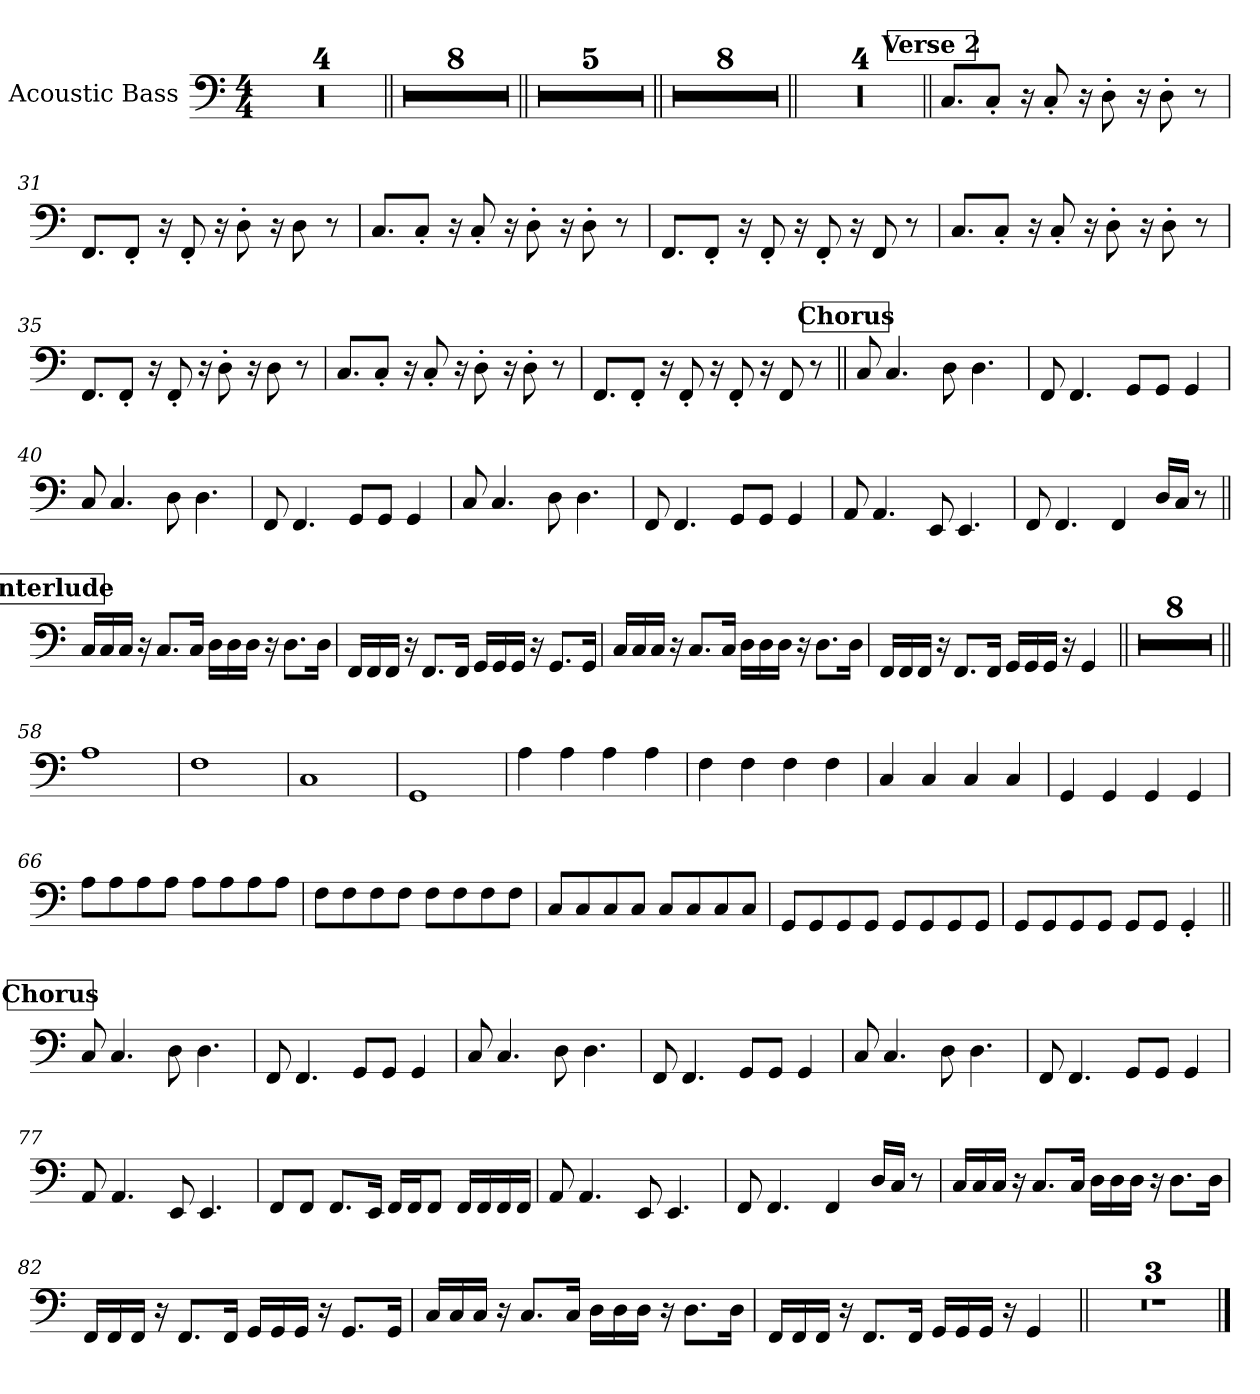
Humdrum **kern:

**kern
*part1
*staff1
*I"Acoustic Bass
*I'Bass
*clefF4
*ITrd7c12
*k[]
*M4/4
=1
1r
=2
1r
=3
1r
=4
1r
=5||
1r
=6
1r
=7
1r
=8
1r
=9
1r
=10
1r
=11
1r
=12
1r
=13||
1r
=14
1r
=15
1r
=16
1r
=17
1r
=18||
1r
=19
1r
=20
1r
=21
1r
=22
1r
=23
1r
=24
1r
=25
1r
=26||
1r
=27
1r
=28
1r
=29
1r
!!LO:REH:place=s1:a:B:fs=14:t=Verse 2
=30||
8.CC/L
8CC'/J
16r
8CC'/
16r
8DD'\
16r
8DD'\
8r
!!LO:LB:g=z
=31
8.FFF/L
8FFF'/J
16r
8FFF'/
16r
8DD'\
16r
8DD\
8r
=32
8.CC/L
8CC'/J
16r
8CC'/
16r
8DD'\
16r
8DD'\
8r
=33
8.FFF/L
8FFF'/J
16r
8FFF'/
16r
8FFF'/
16r
8FFF/
8r
=34
8.CC/L
8CC'/J
16r
8CC'/
16r
8DD'\
16r
8DD'\
8r
!!LO:LB:g=z
=35
8.FFF/L
8FFF'/J
16r
8FFF'/
16r
8DD'\
16r
8DD\
8r
=36
8.CC/L
8CC'/J
16r
8CC'/
16r
8DD'\
16r
8DD'\
8r
=37
8.FFF/L
8FFF'/J
16r
8FFF'/
16r
8FFF'/
16r
8FFF/
8r
!!LO:REH:place=s1:a:B:fs=14:t=Chorus
=38||
8CC/
4.CC/
8DD\
4.DD\
=39
8FFF/
4.FFF/
8GGG/L
8GGG/J
4GGG/
!!LO:LB:g=z
=40
8CC/
4.CC/
8DD\
4.DD\
=41
8FFF/
4.FFF/
8GGG/L
8GGG/J
4GGG/
=42
8CC/
4.CC/
8DD\
4.DD\
=43
8FFF/
4.FFF/
8GGG/L
8GGG/J
4GGG/
=44
8AAA/
4.AAA/
8EEE/
4.EEE/
=45
8FFF/
4.FFF/
4FFF/
16DD/LL
16CC/JJ
8r
!!LO:LB:g=z
!!LO:REH:place=s1:a:B:fs=14:t=Interlude
=46||
16CC/LL
16CC/
16CC/JJ
16r
8.CC/L
16CC/Jk
16DD\LL
16DD\
16DD\JJ
16r
8.DD\L
16DD\Jk
=47
16FFF/LL
16FFF/
16FFF/JJ
16r
8.FFF/L
16FFF/Jk
16GGG/LL
16GGG/
16GGG/JJ
16r
8.GGG/L
16GGG/Jk
=48
16CC/LL
16CC/
16CC/JJ
16r
8.CC/L
16CC/Jk
16DD\LL
16DD\
16DD\JJ
16r
8.DD\L
16DD\Jk
!!LO:LB:g=z
=49
16FFF/LL
16FFF/
16FFF/JJ
16r
8.FFF/L
16FFF/Jk
16GGG/LL
16GGG/
16GGG/JJ
16r
4GGG/
=50||
1r
=51
1r
=52
1r
=53
1r
=54
1r
=55
1r
=56
1r
=57
1r
=58||
1AA
=59
1FF
=60
1CC
=61
1GGG
=62
4AA\
4AA\
4AA\
4AA\
=63
4FF\
4FF\
4FF\
4FF\
!!LO:LB:g=z
=64
4CC/
4CC/
4CC/
4CC/
=65
4GGG/
4GGG/
4GGG/
4GGG/
=66
8AA\L
8AA\
8AA\
8AA\J
8AA\L
8AA\
8AA\
8AA\J
=67
8FF\L
8FF\
8FF\
8FF\J
8FF\L
8FF\
8FF\
8FF\J
=68
8CC/L
8CC/
8CC/
8CC/J
8CC/L
8CC/
8CC/
8CC/J
=69
8GGG/L
8GGG/
8GGG/
8GGG/J
8GGG/L
8GGG/
8GGG/
8GGG/J
!!LO:LB:g=z
=70
8GGG/L
8GGG/
8GGG/
8GGG/J
8GGG/L
8GGG/J
4GGG'/
!!LO:REH:place=s1:a:B:fs=14:t=Chorus
=71||
8CC/
4.CC/
8DD\
4.DD\
=72
8FFF/
4.FFF/
8GGG/L
8GGG/J
4GGG/
=73
8CC/
4.CC/
8DD\
4.DD\
=74
8FFF/
4.FFF/
8GGG/L
8GGG/J
4GGG/
=75
8CC/
4.CC/
8DD\
4.DD\
=76
8FFF/
4.FFF/
8GGG/L
8GGG/J
4GGG/
!!LO:LB:g=z
=77
8AAA/
4.AAA/
8EEE/
4.EEE/
=78
8FFF/L
8FFF/J
8.FFF/L
16EEE/Jk
16FFF/LL
16FFF/J
8FFF/J
16FFF/LL
16FFF/
16FFF/
16FFF/JJ
=79
8AAA/
4.AAA/
8EEE/
4.EEE/
=80
8FFF/
4.FFF/
4FFF/
16DD/LL
16CC/JJ
8r
=81
16CC/LL
16CC/
16CC/JJ
16r
8.CC/L
16CC/Jk
16DD\LL
16DD\
16DD\JJ
16r
8.DD\L
16DD\Jk
!!LO:PB:g=z
=82
16FFF/LL
16FFF/
16FFF/JJ
16r
8.FFF/L
16FFF/Jk
16GGG/LL
16GGG/
16GGG/JJ
16r
8.GGG/L
16GGG/Jk
=83
16CC/LL
16CC/
16CC/JJ
16r
8.CC/L
16CC/Jk
16DD\LL
16DD\
16DD\JJ
16r
8.DD\L
16DD\Jk
=84
16FFF/LL
16FFF/
16FFF/JJ
16r
8.FFF/L
16FFF/Jk
16GGG/LL
16GGG/
16GGG/JJ
16r
4GGG/
=85||
1r
=86
1r
=87
1r
==
*-
